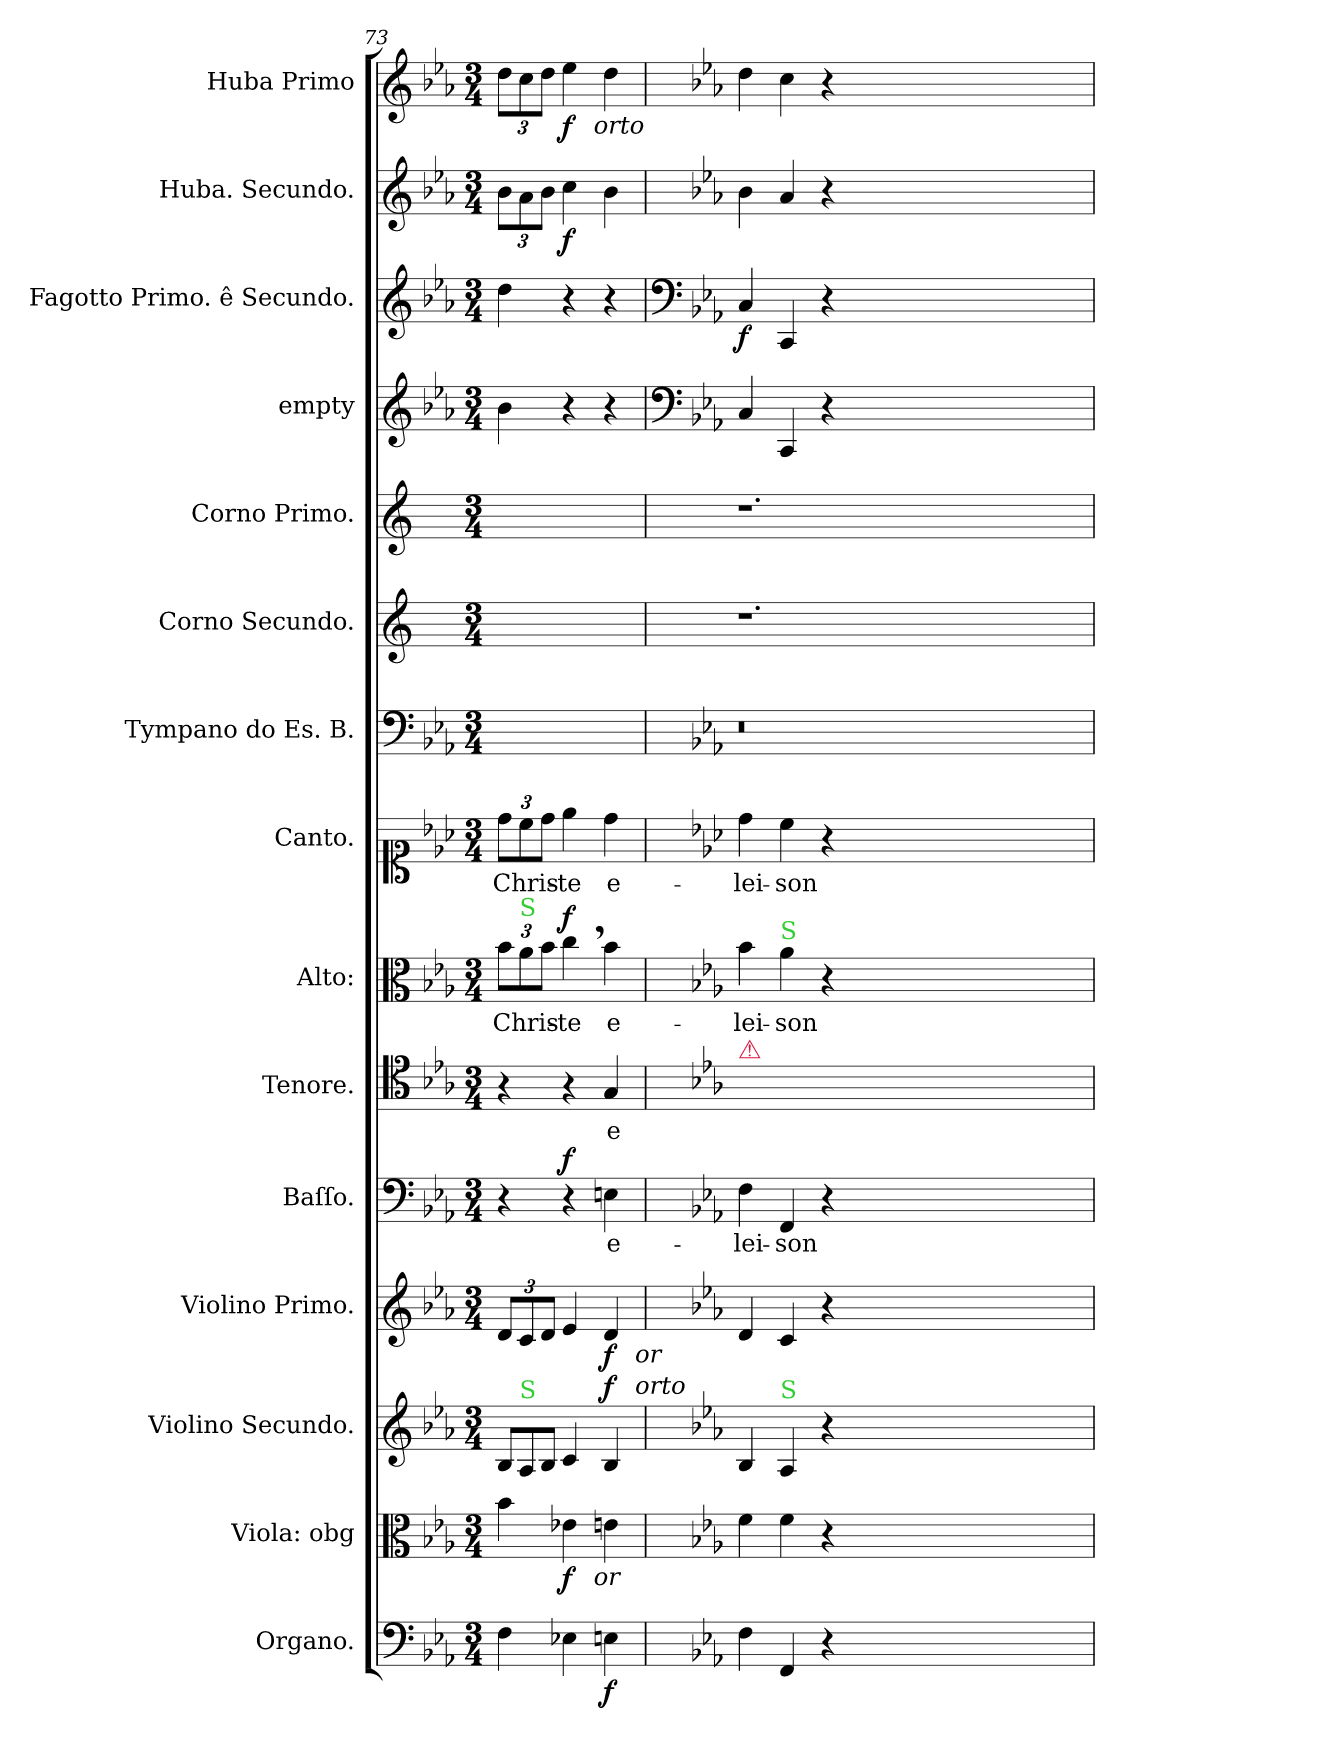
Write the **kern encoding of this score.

**kern	**dynam	**kern	**dynam	**kern	**dynam	**kern	**dynam	**kern	**text	**dynam	**kern	**text	**kern	**text	**dynam	**kern	**text	**kern	**kern	**kern	**kern	**kern	**dynam	**kern	**dynam	**kern	**dynam
*part15	*part15	*part14	*part14	*part13	*part13	*part12	*part12	*part11	*part11	*part11	*part10	*part10	*part9	*part9	*part9	*part8	*part8	*part7	*part6	*part5	*part4	*part3	*part3	*part2	*part2	*part1	*part1
*staff15	*staff15	*staff14	*staff14	*staff13	*staff13	*staff12	*staff12	*staff11	*staff11	*staff11	*staff10	*staff10	*staff9	*staff9	*staff9	*staff8	*staff8	*staff7	*staff6	*staff5	*staff4	*staff3	*staff3	*staff2	*staff2	*staff1	*staff1
*I"Organo.	*	*I"Viola: obg	*	*I"Violino Secundo.	*	*I"Violino Primo.	*	*I"Baſſo.	*	*	*I"Tenore.	*	*I"Alto:	*	*	*I"Canto.	*	*I"Tympano do Es. B.	*I"Corno Secundo.	*I"Corno Primo.	*I"empty	*I"Fagotto Primo. ê Secundo.	*	*I"Huba. Secundo.	*	*I"Huba Primo	*
*I'org	*	*I'vla	*	*	*	*I'vl I	*	*I'B	*	*	*I'T	*	*I'A	*	*	*I'C	*	*	*	*I'cor I	*	*	*	*	*	*	*
*clefF4	*	*clefC3	*	*clefG2	*	*clefG2	*	*clefF4	*	*	*clefC4	*	*clefC3	*	*	*clefC1	*	*clefF4	*clefG2	*clefG2	*clefG2	*clefG2	*	*clefG2	*	*clefG2	*
*	*	*	*	*	*	*	*	*	*	*	*	*	*	*	*	*	*	*	*ITrd5c9	*ITrd5c9	*	*	*	*	*	*	*
*k[b-e-a-]	*	*k[b-e-a-]	*	*k[b-e-a-]	*	*k[b-e-a-]	*	*k[b-e-a-]	*	*	*k[b-e-a-]	*	*k[b-e-a-]	*	*	*k[b-e-a-]	*	*k[b-e-a-]	*k[b-e-a-]	*k[b-e-a-]	*k[b-e-a-]	*k[b-e-a-]	*	*k[b-e-a-]	*	*k[b-e-a-]	*
*E-:	*	*E-:	*	*E-:	*	*E-:	*	*E-:	*	*	*E-:	*	*E-:	*	*	*E-:	*	*E-:	*E-:	*E-:	*	*	*	*E-:	*	*E-:	*
*M3/4	*	*M3/4	*	*M3/4	*	*M3/4	*	*M3/4	*	*	*M3/4	*	*M3/4	*	*	*M3/4	*	*M3/4	*M3/4	*M3/4	*M3/4	*M3/4	*	*M3/4	*	*M3/4	*
*	*	*	*	*Xtuplet	*	*	*	*	*	*	*	*	*	*	*	*	*	*	*	*	*	*	*	*	*	*	*
=73	=73	=73	=73	=73	=73	=73	=73	=73	=73	=73	=73	=73	=73	=73	=73	=73	=73	=73	=73	=73	=73	=73	=73	=73	=73	=73	=73
!	!	!	!	!	!	!	!	!	!	!	!	!	!	!LO:LY:i	!	!	!LO:LY:i	!	!	!	!	!	!	!	!	!	!
4F\	.	4b-\	.	12B-/L	.	12d/L	.	4r	.	.	4r	.	12b-\L	Chris-	.	12dd\L	Chris-	2.ryy	2.ryy	2.ryy	4b-\	4dd\	.	12b-\L	.	12dd\L	.
!	!	!	!	!	!	!	!	!	!	!	!	!	!LO:TX:a:color=limegreen:t=S	!	!	!	!	!	!	!	!	!	!	!	!	!	!
!	!	!	!	!LO:TX:a:color=limegreen:t=S	!	!	!	!	!	!	!	!	!	!	!	!	!	!	!	!	!	!	!	!	!	!	!
.	.	.	.	12A-/	.	12c/	.	.	.	.	.	.	12a-\	.	.	12cc\	.	.	.	.	.	.	.	12a-\	.	12cc\	.
.	.	.	.	12B-/J	.	12d/J	.	.	.	.	.	.	12b-\J	.	.	12dd\J	.	.	.	.	.	.	.	12b-\J	.	12dd\J	.
!	!	!	!LO:DY:t=%s or	!	!	!	!	!	!	!LO:DY:b	!	!	!	!LO:LY:i	!LO:DY:b	!	!LO:LY:i	!	!	!	!	!	!	!	!	!	!LO:DY:b:t=%s orto
4E-X\	.	4e-X\	f	4c/	.	4e-/	.	4r	.	f	4r	.	4cc,<\	-te	f	4ee-\	-te	.	.	.	4r	4r	.	4cc\	f	4ee-\	f
!	!	!	!	!	!LO:DY:a:t=%s orto	!	!LO:DY:b:t=%s or	!	!	!	!	!	!	!	!	!	!	!	!	!	!	!	!	!	!	!	!
4En\	f	4en\	.	4B-/	f	4d/	f	4En\	e-	.	4G/	e	4b-\	e-	.	4dd\	e-	.	.	.	4r	4r	.	4b-\	.	4dd\	.
=74	=74	=74	=74	=74	=74	=74	=74	=74	=74	=74	=74	=74	=74	=74	=74	=74	=74	=74	=74	=74	=74	=74	=74	=74	=74	=74	=74
*	*	*	*	*	*	*	*	*	*	*	*	*	*	*	*	*	*	*	*	*	*clefF4	*clefF4	*	*	*	*	*
*	*	*	*	*	*	*	*	*	*	*	*	*	*	*	*	*	*	*	*	*	*k[b-e-a-]	*k[b-e-a-]	*	*	*	*	*
!	!	!	!	!	!	!	!	!	!	!	!LO:TX:a:color=crimson:t=⚠	!	!	!	!	!	!	!	!	!	!	!	!	!	!	!	!
!	!	!	!	!	!	!	!	!	!	!	!	!	!	!	!	!	!	!	!	!	!	!	!LO:DY:b	!	!	!	!
4F\	.	4f\	.	4B-/	.	4d/	.	4F\	-lei-	.	4ryy	.	4b-\	-lei-	.	4dd\	-lei-	0.r	1.r	1.r	4C/	4C/	f	4b-\	.	4dd\	.
!	!	!	!	!	!	!	!	!	!	!	!	!	!LO:TX:a:color=limegreen:t=S	!	!	!	!	!	!	!	!	!	!	!	!	!	!
!	!	!	!	!LO:TX:a:color=limegreen:t=S	!	!	!	!	!	!	!	!	!	!	!	!	!	!	!	!	!	!	!	!	!	!	!
4FF/	.	4f\	.	4A-/	.	4c/	.	4FF/	-son	.	4ryy	.	4a-\	-son	.	4cc\	-son	.	.	.	4CC/	4CC/	.	4a-/	.	4cc\	.
4r	.	4r	.	4r	.	4r	.	4r	.	.	4ryy	.	4r	.	.	4r	.	.	.	.	4r	4r	.	4r	.	4r	.
0ryy	.	0ryy	.	0ryy	.	0ryy	.	0ryy	.	.	0ryy	.	0ryy	.	.	0ryy	.	.	.	.	0ryy	0ryy	.	0ryy	.	0ryy	.
.	.	.	.	.	.	.	.	.	.	.	.	.	.	.	.	.	.	.	1.ryy	1.ryy	.	.	.	.	.	.	.
4ryy	.	4ryy	.	4ryy	.	4ryy	.	4ryy	.	.	4ryy	.	4ryy	.	.	4ryy	.	.	.	.	4ryy	4ryy	.	4ryy	.	4ryy	.
=	=	=	=	=	=	=	=	=	=	=	=	=	=	=	=	=	=	=	=	=	=	=	=	=	=	=	=
*-	*-	*-	*-	*-	*-	*-	*-	*-	*-	*-	*-	*-	*-	*-	*-	*-	*-	*-	*-	*-	*-	*-	*-	*-	*-	*-	*-
